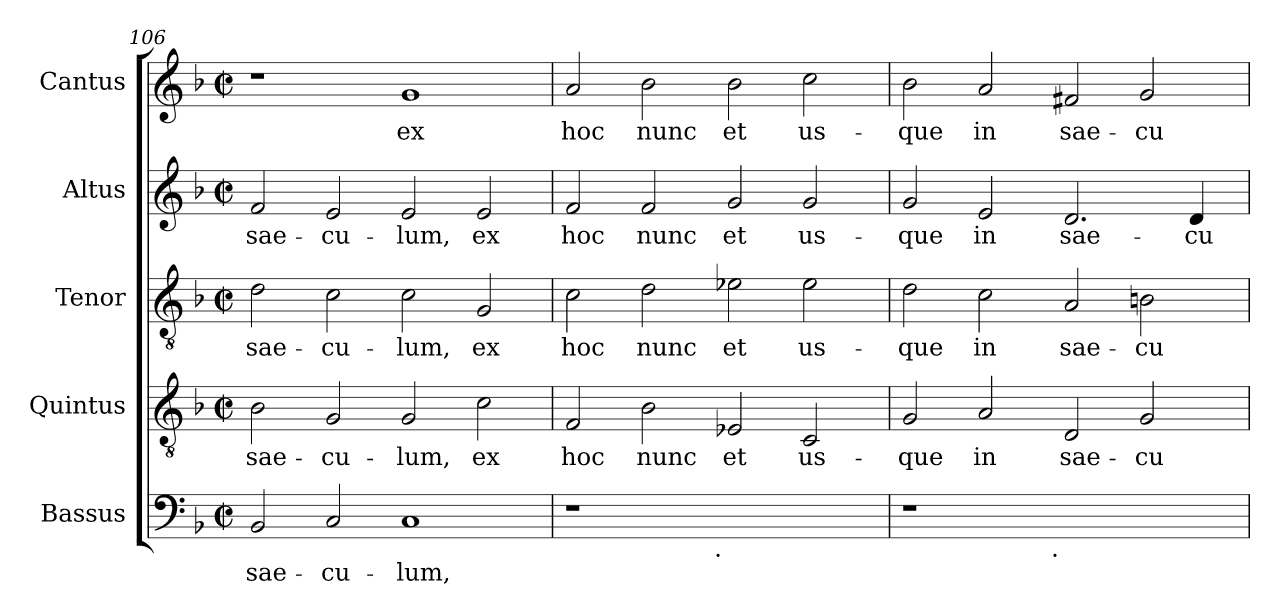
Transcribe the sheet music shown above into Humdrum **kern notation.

**kern	**text	**kern	**text	**kern	**text	**kern	**text	**kern	**text
*part5	*part5	*part4	*part4	*part3	*part3	*part2	*part2	*part1	*part1
*staff5	*staff5	*staff4	*staff4	*staff3	*staff3	*staff2	*staff2	*staff1	*staff1
*I"Bassus	*	*I"Quintus	*	*I"Tenor	*	*I"Altus	*	*I"Cantus	*
*clefF4	*	*clefGv2	*	*clefGv2	*	*clefG2	*	*clefG2	*
*k[b-]	*	*k[b-]	*	*k[b-]	*	*k[b-]	*	*k[b-]	*
*F:	*	*F:	*	*F:	*	*F:	*	*F:	*
*M2/2	*	*M2/2	*	*M2/2	*	*M2/2	*	*M2/2	*
*met(c|)	*	*met(c|)	*	*met(c|)	*	*met(c|)	*	*met(c|)	*
=106	=106	=106	=106	=106	=106	=106	=106	=106	=106
!	!LO:LY:b:cj	!	!LO:LY:b:cj	!	!LO:LY:b:cj	!	!LO:LY:b:cj	!	!
2BB-/	sae-	2B-\	sae-	2d\	sae-	2f/	sae-	1r	.
!	!LO:LY:b:cj	!	!LO:LY:b:cj	!	!LO:LY:b:cj	!	!LO:LY:b:cj	!	!
2C/	-cu-	2G/	-cu-	2c\	-cu-	2e/	-cu-	.	.
!	!LO:LY:b:cj	!	!LO:LY:b:cj	!	!LO:LY:b:cj	!	!LO:LY:b:cj	!	!LO:LY:b:cj
1C	-lum,	2G/	-lum,	2c\	-lum,	2e/	-lum,	1g	ex
!	!	!	!LO:LY:b:cj	!	!LO:LY:b:cj	!	!LO:LY:b:cj	!	!
.	.	2c\	ex	2G/	ex	2e/	ex	.	.
=107	=107	=107	=107	=107	=107	=107	=107	=107	=107
!	!	!	!LO:LY:b:cj	!	!LO:LY:b:cj	!	!LO:LY:b:cj	!	!LO:LY:b:cj
*^	*	*	*	*	*	*	*	*	*
1r	2ryy	.	2F/	hoc	2c\	hoc	2f/	hoc	2a/	hoc
!	!	!	!	!LO:LY:b:cj	!	!LO:LY:b:cj	!	!LO:LY:b:cj	!	!LO:LY:b:cj
.	4...ryy	.	2B-\	nunc	2d\	nunc	2f/	nunc	2b-\	nunc
!	!LO:TX:b:t=.	!	!	!	!	!	!	!	!	!
.	1ryy	.	.	.	.	.	.	.	.	.
!	!	!	!	!LO:LY:b:cj	!	!LO:LY:b:cj	!	!LO:LY:b:cj	!	!LO:LY:b:cj
1ryy	.	.	2E-X/	et	2e-X\	et	2g/	et	2b-\	et
!	!	!	!	!LO:LY:b:cj	!	!LO:LY:b:cj	!	!LO:LY:b:cj	!	!LO:LY:b:cj
.	.	.	2C/	us-	2e-\	us-	2g/	us-	2cc\	us-
.	32ryy	.	.	.	.	.	.	.	.	.
=108	=108	=108	=108	=108	=108	=108	=108	=108	=108	=108
!	!	!	!	!LO:LY:b:cj	!	!LO:LY:b:cj	!	!LO:LY:b:cj	!	!LO:LY:b:cj
1r	2ryy	.	2G/	-que	2d\	-que	2g/	-que	2b-\	-que
!	!	!	!	!LO:LY:b:cj	!	!LO:LY:b:cj	!	!LO:LY:b:cj	!	!LO:LY:b:cj
.	4...ryy	.	2A/	in	2c\	in	2e/	in	2a/	in
!	!LO:TX:b:t=.	!	!	!	!	!	!	!	!	!
.	1ryy	.	.	.	.	.	.	.	.	.
!	!	!	!	!LO:LY:b:cj	!	!LO:LY:b:cj	!	!LO:LY:b:cj	!	!LO:LY:b:cj
1ryy	.	.	2D/	sae-	2A/	sae-	2.d/	sae-	2f#X/	sae-
!	!	!	!	!LO:LY:b:cj	!	!LO:LY:b:cj	!	!	!	!LO:LY:b:cj
.	.	.	2G/	-cu-	2Bn\	-cu-	.	.	2g/	-cu-
!	!	!	!	!	!	!	!	!LO:LY:b:cj	!	!
.	.	.	.	.	.	.	4d/	-cu-	.	.
.	32ryy	.	.	.	.	.	.	.	.	.
*v	*v	*	*	*	*	*	*	*	*	*
=	=	=	=	=	=	=	=	=	=
*-	*-	*-	*-	*-	*-	*-	*-	*-	*-
